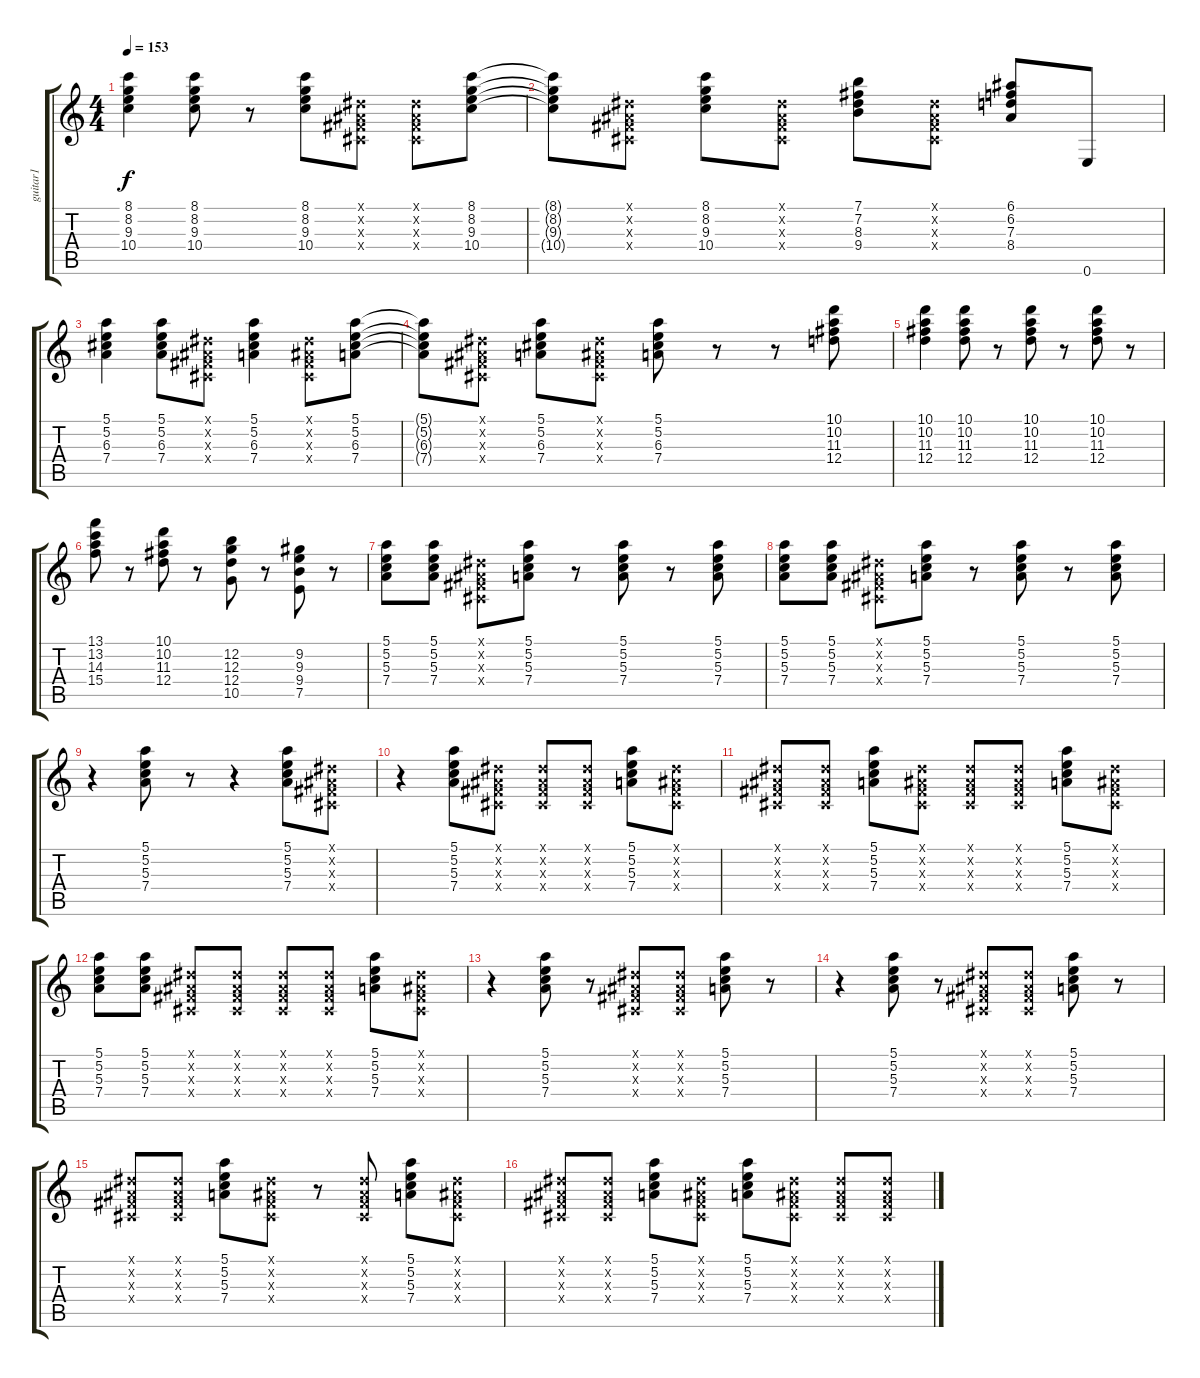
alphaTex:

\track ("guitar1" "guitar1") {instrument electricguitarjazz}
\staff {score tabs}
\tuning (E4 B3 G3 D3 A2 E2) {hide}
\ts (4 4)
\tempo 153
\clef g2
\ks c
(8.1 8.2 9.3 10.4).4{dy f} (8.1 8.2 9.3 10.4).8 r.8 (8.1 8.2 9.3 10.4).8 (-1.1{x} -1.2{x} -1.3{x} -1.4{x}).8 (-1.1{x} -1.2{x} -1.3{x} -1.4{x}).8 (8.1 8.2 9.3 10.4).8 |
(8.1{t} 8.2{t} 9.3{t} 10.4{t}).8 (-1.1{x} -1.2{x} -1.3{x} -1.4{x}).8 (8.1 8.2 9.3 10.4).8 (-1.1{x} -1.2{x} -1.3{x} -1.4{x}).8 (7.1 7.2 8.3 9.4).8 (-1.1{x} -1.2{x} -1.3{x} -1.4{x}).8 (6.1 6.2 7.3 8.4).8 0.6.8 |
(5.1 5.2 6.3 7.4).4 (5.1 5.2 6.3 7.4).8 (-1.1{x} -1.2{x} -1.3{x} -1.4{x}).8 (5.1 5.2 6.3 7.4).4 (-1.1{x} -1.2{x} -1.3{x} -1.4{x}).8 (5.1 5.2 6.3 7.4).8 |
(5.1{t} 5.2{t} 6.3{t} 7.4{t}).8 (-1.1{x} -1.2{x} -1.3{x} -1.4{x}).8 (5.1 5.2 6.3 7.4).8 (-1.1{x} -1.2{x} -1.3{x} -1.4{x}).8 (5.1 5.2 6.3 7.4).8 r.8 r.8 (10.1 10.2 11.3 12.4).8 |
(10.1 10.2 11.3 12.4).4 (10.1 10.2 11.3 12.4).8 r.8 (10.1 10.2 11.3 12.4).8 r.8 (10.1 10.2 11.3 12.4).8 r.8 |
(13.1 13.2 14.3 15.4).8 r.8 (10.1 10.2 11.3 12.4).8 r.8 (12.2 12.3 12.4 10.5).8 r.8 (9.2 9.3 9.4 7.5).8 r.8 |
(5.1 5.2 5.3 7.4).8 (5.1 5.2 5.3 7.4).8 (-1.1{x} -1.2{x} -1.3{x} -1.4{x}).8 (5.1 5.2 5.3 7.4).8 r.8 (5.1 5.2 5.3 7.4).8 r.8 (5.1 5.2 5.3 7.4).8 |
(5.1 5.2 5.3 7.4).8 (5.1 5.2 5.3 7.4).8 (-1.1{x} -1.2{x} -1.3{x} -1.4{x}).8 (5.1 5.2 5.3 7.4).8 r.8 (5.1 5.2 5.3 7.4).8 r.8 (5.1 5.2 5.3 7.4).8 |
r.4 (5.1 5.2 5.3 7.4).8 r.8 r.4 (5.1 5.2 5.3 7.4).8 (-1.1{x} -1.2{x} -1.3{x} -1.4{x}).8 |
r.4 (5.1 5.2 5.3 7.4).8 (-1.1{x} -1.2{x} -1.3{x} -1.4{x}).8 (-1.1{x} -1.2{x} -1.3{x} -1.4{x}).8 (-1.1{x} -1.2{x} -1.3{x} -1.4{x}).8 (5.1 5.2 5.3 7.4).8 (-1.1{x} -1.2{x} -1.3{x} -1.4{x}).8 |
(-1.1{x} -1.2{x} -1.3{x} -1.4{x}).8 (-1.1{x} -1.2{x} -1.3{x} -1.4{x}).8 (5.1 5.2 5.3 7.4).8 (-1.1{x} -1.2{x} -1.3{x} -1.4{x}).8 (-1.1{x} -1.2{x} -1.3{x} -1.4{x}).8 (-1.1{x} -1.2{x} -1.3{x} -1.4{x}).8 (5.1 5.2 5.3 7.4).8 (-1.1{x} -1.2{x} -1.3{x} -1.4{x}).8 |
(5.1 5.2 5.3 7.4).8 (5.1 5.2 5.3 7.4).8 (-1.1{x} -1.2{x} -1.3{x} -1.4{x}).8 (-1.1{x} -1.2{x} -1.3{x} -1.4{x}).8 (-1.1{x} -1.2{x} -1.3{x} -1.4{x}).8 (-1.1{x} -1.2{x} -1.3{x} -1.4{x}).8 (5.1 5.2 5.3 7.4).8 (-1.1{x} -1.2{x} -1.3{x} -1.4{x}).8 |
r.4 (5.1 5.2 5.3 7.4).8 r.8 (-1.1{x} -1.2{x} -1.3{x} -1.4{x}).8 (-1.1{x} -1.2{x} -1.3{x} -1.4{x}).8 (5.1 5.2 5.3 7.4).8 r.8 |
r.4 (5.1 5.2 5.3 7.4).8 r.8 (-1.1{x} -1.2{x} -1.3{x} -1.4{x}).8 (-1.1{x} -1.2{x} -1.3{x} -1.4{x}).8 (5.1 5.2 5.3 7.4).8 r.8 |
(-1.1{x} -1.2{x} -1.3{x} -1.4{x}).8 (-1.1{x} -1.2{x} -1.3{x} -1.4{x}).8 (5.1 5.2 5.3 7.4).8 (-1.1{x} -1.2{x} -1.3{x} -1.4{x}).8 r.8 (-1.1{x} -1.2{x} -1.3{x} -1.4{x}).8 (5.1 5.2 5.3 7.4).8 (-1.1{x} -1.2{x} -1.3{x} -1.4{x}).8 |
(-1.1{x} -1.2{x} -1.3{x} -1.4{x}).8 (-1.1{x} -1.2{x} -1.3{x} -1.4{x}).8 (5.1 5.2 5.3 7.4).8 (-1.1{x} -1.2{x} -1.3{x} -1.4{x}).8 (5.1 5.2 5.3 7.4).8 (-1.1{x} -1.2{x} -1.3{x} -1.4{x}).8 (-1.1{x} -1.2{x} -1.3{x} -1.4{x}).8 (-1.1{x} -1.2{x} -1.3{x} -1.4{x}).8
